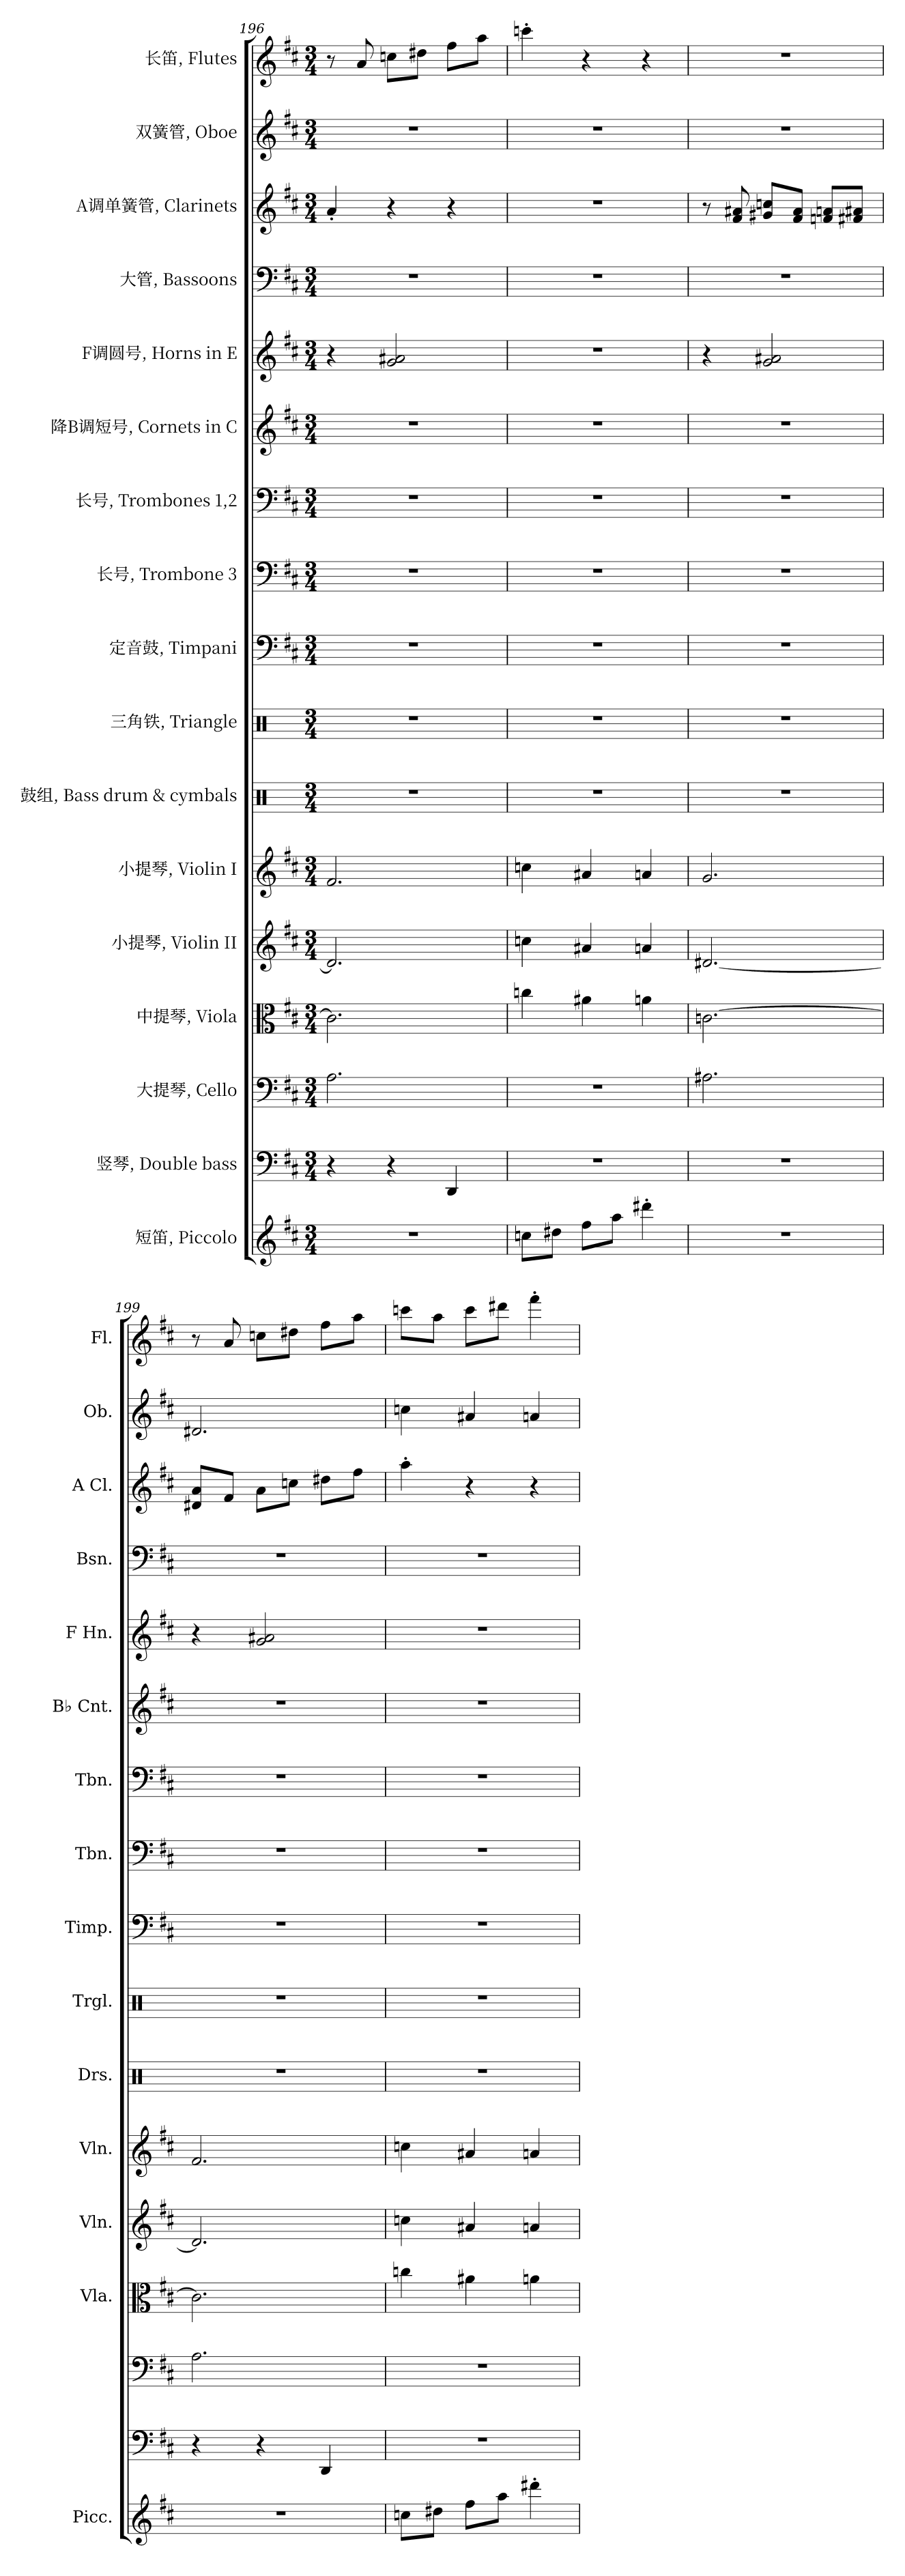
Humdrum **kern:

**kern	**kern	**kern	**kern	**kern	**kern	**kern	**kern	**kern	**kern	**kern	**kern	**kern	**kern	**kern	**kern	**kern
*part17	*part16	*part15	*part14	*part13	*part12	*part11	*part10	*part9	*part8	*part7	*part6	*part5	*part4	*part3	*part2	*part1
*staff17	*staff16	*staff15	*staff14	*staff13	*staff12	*staff11	*staff10	*staff9	*staff8	*staff7	*staff6	*staff5	*staff4	*staff3	*staff2	*staff1
*I"短笛, Piccolo	*I"竖琴, Double bass	*I"大提琴, Cello	*I"中提琴, Viola	*I"小提琴, Violin II	*I"小提琴, Violin I	*I"鼓组, Bass drum &amp; cymbals	*I"三角铁, Triangle	*I"定音鼓, Timpani	*I"长号, Trombone 3	*I"长号, Trombones 1,2	*I"降B调短号, Cornets in C	*I"F调圆号, Horns in E	*I"大管, Bassoons	*I"A调单簧管, Clarinets	*I"双簧管, Oboe	*I"长笛, Flutes
*I'Picc.	*	*	*I'Vla.	*I'Vln.	*I'Vln.	*I'Drs.	*I'Trgl.	*I'Timp.	*I'Tbn.	*I'Tbn.	*I'B♭ Cnt.	*I'F Hn.	*I'Bsn.	*I'A Cl.	*I'Ob.	*I'Fl.
*clefG2	*clefF4	*clefF4	*clefC3	*clefG2	*clefG2	*clefX	*clefX	*clefF4	*clefF4	*clefF4	*clefG2	*clefG2	*clefF4	*clefG2	*clefG2	*clefG2
*ITrd-7c-12	*	*	*	*	*	*	*	*	*	*	*ITrd1c2	*ITrd4c7	*	*ITrd2c3	*	*
*k[f#c#]	*k[f#c#]	*k[f#c#]	*k[f#c#]	*k[f#c#]	*k[f#c#]	*k[]	*k[]	*k[f#c#]	*k[f#c#]	*k[f#c#]	*k[]	*k[f#]	*k[f#c#]	*k[f#c#g#d#a#]	*k[f#c#]	*k[f#c#]
*M3/4	*M3/4	*M3/4	*M3/4	*M3/4	*M3/4	*M3/4	*M3/4	*M3/4	*M3/4	*M3/4	*M3/4	*M3/4	*M3/4	*M3/4	*M3/4	*M3/4
=196	=196	=196	=196	=196	=196	=196	=196	=196	=196	=196	=196	=196	=196	=196	=196	=196
2.r	4r	2.A\	2.c\]	2.d#/]	2.f#/	2.r	2.r	2.r	2.r	2.r	2.r	4r	2.r	4f#'/	2.r	8r
.	.	.	.	.	.	.	.	.	.	.	.	.	.	.	.	8a/
.	4r	.	.	.	.	.	.	.	.	.	.	2c/ 2d#X/	.	4r	.	8ccn\L
.	.	.	.	.	.	.	.	.	.	.	.	.	.	.	.	8dd#X\J
.	4DD/	.	.	.	.	.	.	.	.	.	.	.	.	4r	.	8ff#\L
.	.	.	.	.	.	.	.	.	.	.	.	.	.	.	.	8aa\J
=197	=197	=197	=197	=197	=197	=197	=197	=197	=197	=197	=197	=197	=197	=197	=197	=197
8cccn\L	2.r	2.r	4ccn\	4ccn\	4ccn\	2.r	2.r	2.r	2.r	2.r	2.r	2.r	2.r	2.r	2.r	4cccn'\
8ddd#X\J	.	.	.	.	.	.	.	.	.	.	.	.	.	.	.	.
8fff#\L	.	.	4a#X\	4a#X/	4a#X/	.	.	.	.	.	.	.	.	.	.	4r
8aaa\J	.	.	.	.	.	.	.	.	.	.	.	.	.	.	.	.
4dddd#X'\	.	.	4an\	4an/	4an/	.	.	.	.	.	.	.	.	.	.	4r
!!LO:PB:g=z
=198	=198	=198	=198	=198	=198	=198	=198	=198	=198	=198	=198	=198	=198	=198	=198	=198
2.r	2.r	2.A#X\	[2.cn\	[2.d#X/	2.g/	2.r	2.r	2.r	2.r	2.r	2.r	4r	2.r	8r	2.r	2.r
.	.	.	.	.	.	.	.	.	.	.	.	.	.	8d#/ 8f##X/	.	.
.	.	.	.	.	.	.	.	.	.	.	.	2c/ 2d#X/	.	8e#X/ 8an/L	.	.
.	.	.	.	.	.	.	.	.	.	.	.	.	.	8d#/ 8f##/J	.	.
.	.	.	.	.	.	.	.	.	.	.	.	.	.	8dn/ 8f#X/L	.	.
.	.	.	.	.	.	.	.	.	.	.	.	.	.	8d#X/ 8f##X/J	.	.
=199	=199	=199	=199	=199	=199	=199	=199	=199	=199	=199	=199	=199	=199	=199	=199	=199
2.r	4r	2.A\	2.c\]	2.d#/]	2.f#/	2.r	2.r	2.r	2.r	2.r	2.r	4r	2.r	8B#X/ 8f#/L	2.d#X/	8r
.	.	.	.	.	.	.	.	.	.	.	.	.	.	8d#/J	.	8a/
.	4r	.	.	.	.	.	.	.	.	.	.	2c/ 2d#X/	.	8f#\L	.	8ccn\L
.	.	.	.	.	.	.	.	.	.	.	.	.	.	8an\J	.	8dd#X\J
.	4DD/	.	.	.	.	.	.	.	.	.	.	.	.	8b#X\L	.	8ff#\L
.	.	.	.	.	.	.	.	.	.	.	.	.	.	8dd#\J	.	8aa\J
=200	=200	=200	=200	=200	=200	=200	=200	=200	=200	=200	=200	=200	=200	=200	=200	=200
*	*	*	*	*	*	*	*	*	*	*	*	*	*	*	*	*MM174
8cccn\L	2.r	2.r	4ccn\	4ccn\	4ccn\	2.r	2.r	2.r	2.r	2.r	2.r	2.r	2.r	4ff#'\	4ccn\	8cccn\L
8ddd#X\J	.	.	.	.	.	.	.	.	.	.	.	.	.	.	.	8aa\J
8fff#\L	.	.	4a#X\	4a#X/	4a#X/	.	.	.	.	.	.	.	.	4r	4a#X/	8ccc\L
8aaa\J	.	.	.	.	.	.	.	.	.	.	.	.	.	.	.	8ddd#X\J
4dddd#X'\	.	.	4an\	4an/	4an/	.	.	.	.	.	.	.	.	4r	4an/	4fff#'\
=	=	=	=	=	=	=	=	=	=	=	=	=	=	=	=	=
*-	*-	*-	*-	*-	*-	*-	*-	*-	*-	*-	*-	*-	*-	*-	*-	*-
